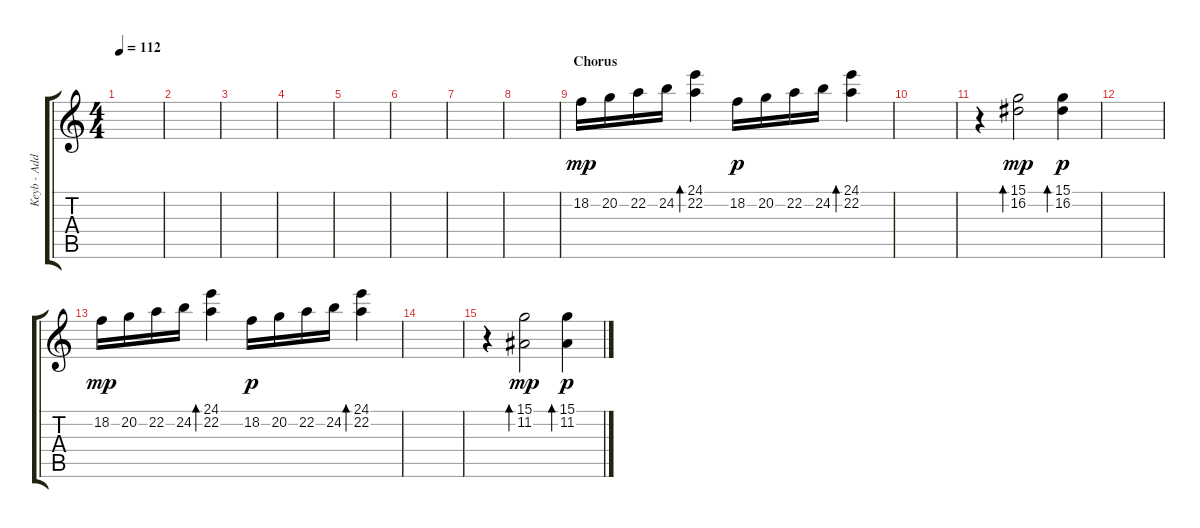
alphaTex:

\track ("Keyb - Add. Delay" "Keyb - Add") {instrument orchestralharp}
\staff {score tabs}
\tuning (E4 B3 G3 D3 A2 E2) {hide}
\ts (4 4)
\tempo 112
\clef g2
\ks c
|
|
|
|
|
|
|
|
\section ("" "Chorus")
18.2.16{dy mp} 20.2.16 22.2.16 24.2.16 (24.1 22.2).4{bd 120} 18.2.16{dy p} 20.2.16 22.2.16 24.2.16 (24.1 22.2).4{bd 120} |
|
r.4 (15.1 16.2).2{bd 240 dy mp} (15.1 16.2).4{bd 120 dy p} |
|
18.2.16{dy mp} 20.2.16 22.2.16 24.2.16 (24.1 22.2).4{bd 120} 18.2.16{dy p} 20.2.16 22.2.16 24.2.16 (24.1 22.2).4{bd 120} |
|
r.4 (15.1 11.2).2{bd 240 dy mp} (15.1 11.2).4{bd 120 dy p}
